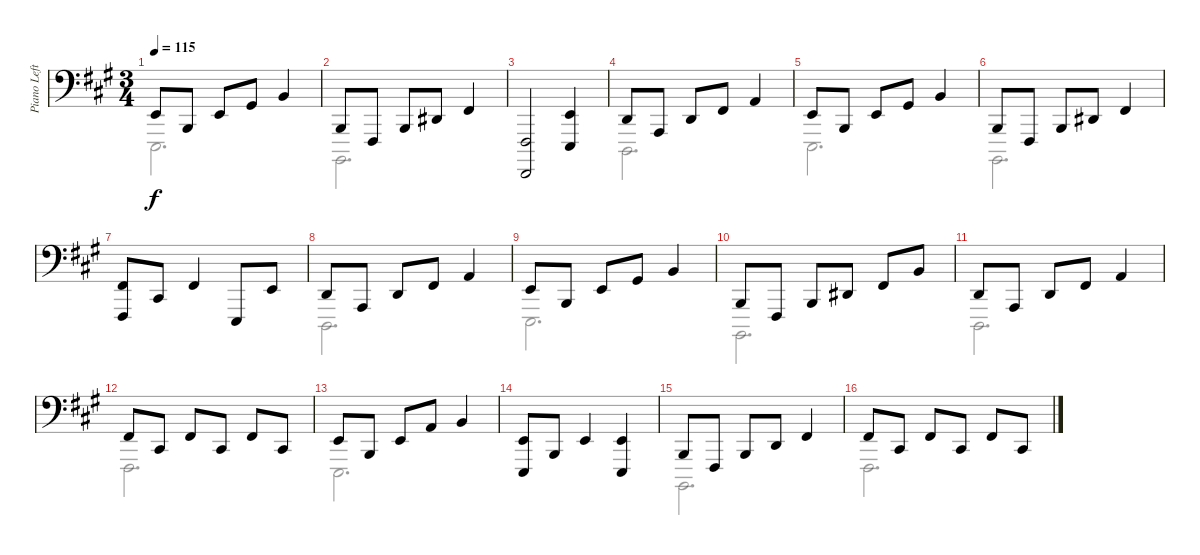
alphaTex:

\track ("Piano Left Bass" "Piano Left") {instrument acousticgrandpiano}
\staff {score}
\tuning (C3 G2 D2 A1 E1 F0) {hide}
\voice
\ts (3 4)
\tempo 115
\clef f4
\ks f#minor
12.5.8{dy f} 7.5.8 12.5.8 11.4.8 14.4.4 |
7.5.8 2.5.8 7.5.8 11.5.8 14.5.4 |
(2.5 1.6).2 (12.5 11.6).4 |
10.5.8 5.5.8 10.5.8 9.4.8 12.4.4 |
12.5.8 7.5.8 12.5.8 11.4.8 14.4.4 |
7.5.8 2.5.8 7.5.8 11.5.8 14.5.4 |
(4.3 2.5).8 4.4.8 9.4.4 11.6.8 12.5.8 |
10.5.8 5.5.8 10.5.8 9.4.8 12.4.4 |
12.5.8 7.5.8 12.5.8 11.4.8 14.4.4 |
7.5.8 2.5.8 7.5.8 11.5.8 14.5.8 19.5.8 |
10.5.8 5.5.8 10.5.8 9.4.8 12.4.4 |
9.4.8 9.5.8 9.4.8 9.5.8 9.4.8 9.5.8 |
12.5.8 7.5.8 12.5.8 12.4.8 14.4.4 |
(2.3 0.5).8 2.4.8 7.4.4 (12.5 11.6).4 |
7.5.8 13.6.8 7.5.8 10.5.8 14.5.4 |
9.4.8 9.5.8 9.4.8 9.5.8 9.4.8 9.5.8
\voice
\clef f4
\ottava regular
\simile none
\ks f#minor
11.6.2{d dy f} |
6.6.2{d} |
|
9.6.2{d} |
11.6.2{d} |
6.6.2{d} |
|
9.6.2{d} |
11.6.2{d} |
6.6.2{d} |
9.6.2{d} |
13.6.2{d} |
11.6.2{d} |
|
6.6.2{d} |
13.6.2{d}
